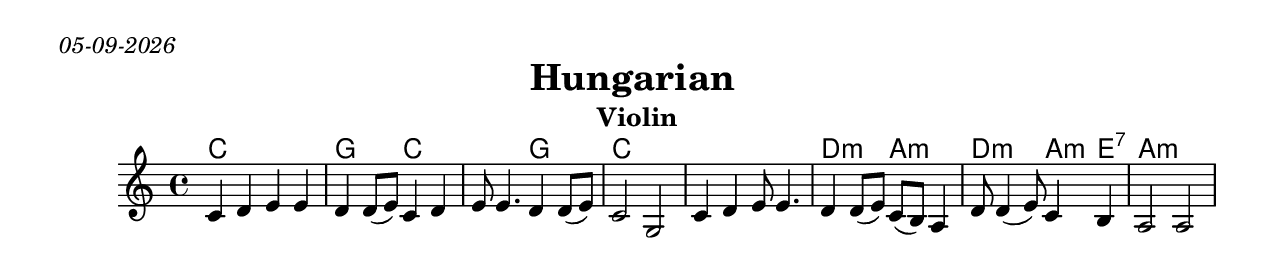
\version "2.24.0"
\include "english.ly"
%\pointAndClickOff
\paper{
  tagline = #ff
  print-all-headers = ##t
  #(set-paper-size "letter")
}
date = #(strftime "%d-%m-%Y" (localtime (current-time)))

\markup{ \italic{ \date }  }

%\markup{ Got something to say? }

global = {
  \clef treble
  \key g\major
  \time 4/4
  \set Score.rehearsalMarkFormatter = #format-mark-box-alphabet
}

%#################################### Melody ########################
%melody =  \transpose c d \relative c' {  %transpose for clarinet
melody = \relative c'' {
  \global
  %\partial 16*3 a16 d f   %lead in notes

  g4 a b b
  a4 a8(b)g4 a
  b8 b4. a4 a8(b)|
  g2 d

  g4 a b8 b4.
  a4 a8(b) g(fs) e4
  a8 a4(b8)g4 fs
  e2 e2
}
%################################# Lyrics #####################
%\addlyrics{ \set stanza = #"1. " }
%################################# Chords #######################
harmonies = \chordmode {
 c1
 g2 c2 *2
 g2
 % C,d,a,d,a,E7,a.
 c1 *2
 d2:m a2:m
 d2:m a4:m e4:7
 a2:m
}

\score {

  <<
    \new ChordNames {
      \set chordChanges = ##f
      \harmonies
    }
    \new Staff  \transpose g c \melody
  >>
  \header{
    title= "Hungarian "
    subtitle=""
    composer= ""
    instrument = "Violin"
    arranger= ""
  }
  \midi{\tempo 4 = 120}
  \layout{indent = 1.0\cm}
}
%{
% more verses:
\markup{}
\markup {
  \fill-line {
    \hspace #0.1 % distance from left margin
    \column {
      \line { "1."
	\column {
	  ""
	}
      }
      \hspace #0.2 % vertical distance between verses
      \line { "2."
	\column {
	 ""
	}
      }
    }
    \hspace #0.1  % horiz. distance between columns
    \column {
      \line { "3."
	\column {
	  ""
	}
      }
      \hspace #0.2 % distance between verses
      \line { "4."
	\column {
	 ""
	}
      }
    }
    \hspace #0.1 % distance to right margin
  }
}

%}
